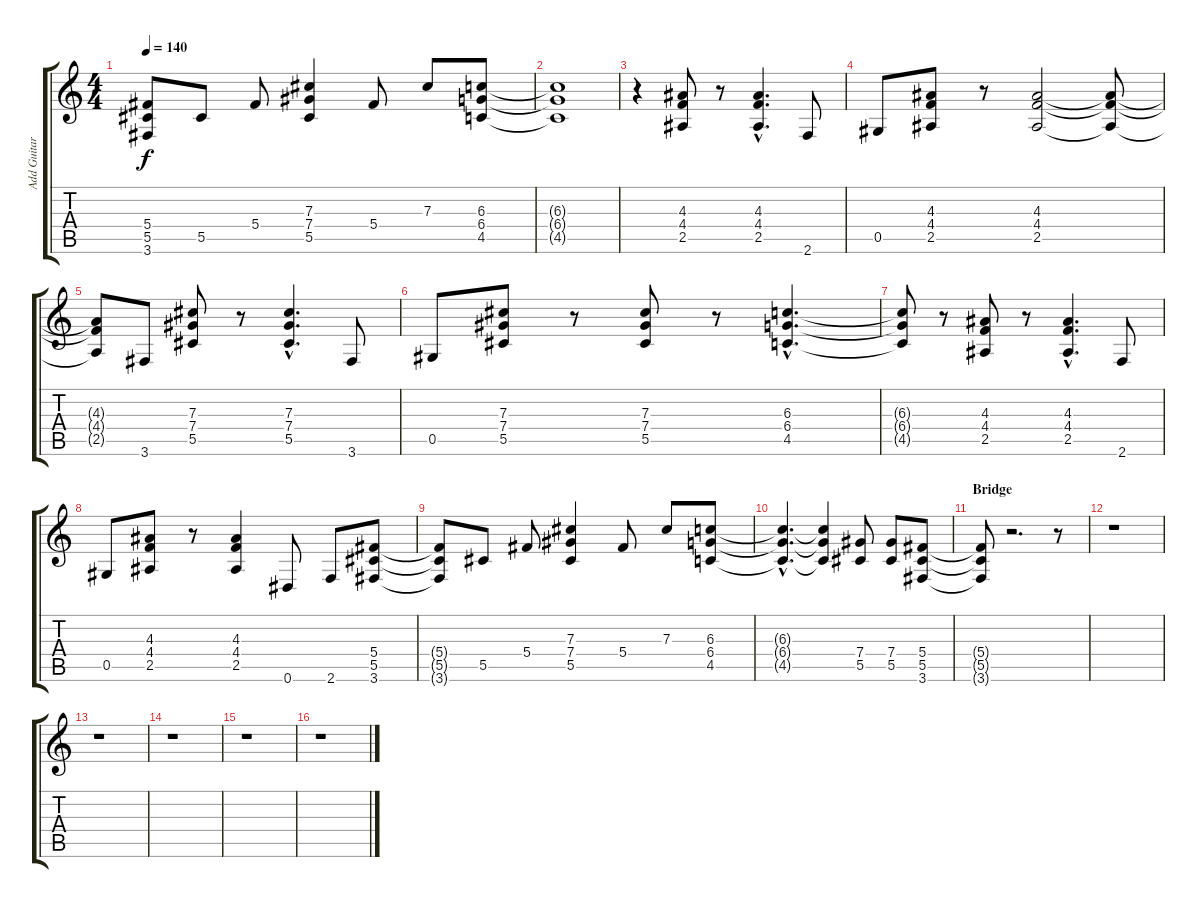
\track ("Add Guitar" "Add Guitar") {instrument electricguitarclean}
\staff {score tabs}
\tuning (Eb4 Bb3 Gb3 Db3 Ab2 Eb2) {hide}
\ts (4 4)
\tempo 140
\clef g2
\ks c
(5.4{t} 5.5{t} 3.6{t}).8{dy f volume 12 instrument distortionguitar} 5.5.8 5.4.8 (7.3 7.4 5.5).4 5.4.8 7.3.8 (6.3 6.4 4.5).8{volume 12 instrument distortionguitar} |
(6.3{t} 6.4{t} 4.5{t}).1 |
r.4{volume 12 instrument distortionguitar} (4.3 4.4 2.5).8 r.8 (4.3{hac} 4.4{hac} 2.5{hac}).4{d} 2.6.8 |
0.5.8{volume 12 instrument distortionguitar} (4.3 4.4 2.5).8 r.8 (4.3 4.4 2.5).2 (4.3{t} 4.4{t} 2.5{t}).8 |
(4.3{t} 4.4{t} 2.5{t}).8{volume 12 instrument distortionguitar} 3.6.8 (7.3 7.4 5.5).8 r.8 (7.3{hac} 7.4{hac} 5.5{hac}).4{d} 3.6.8 |
0.5.8{volume 12 instrument distortionguitar} (7.3 7.4 5.5).8 r.8 (7.3 7.4 5.5).8 r.8 (6.3{hac} 6.4{hac} 4.5{hac}).4{d} |
(6.3{t} 6.4{t} 4.5{t}).8{volume 12 instrument distortionguitar} r.8 (4.3 4.4 2.5).8 r.8 (4.3{hac} 4.4{hac} 2.5{hac}).4{d} 2.6.8 |
0.5.8{volume 12 instrument distortionguitar} (4.3 4.4 2.5).8 r.8 (4.3 4.4 2.5).4 0.6.8 2.6.8 (5.4 5.5 3.6).8 |
(5.4{t} 5.5{t} 3.6{t}).8{volume 12 instrument distortionguitar} 5.5.8 5.4.8 (7.3 7.4 5.5).4 5.4.8 7.3.8 (6.3 6.4 4.5).8{volume 12 instrument distortionguitar} |
(6.3{hac t} 6.4{hac t} 4.5{hac t}).4{d} (6.3{t} 6.4{t} 4.5{t}).4 (7.4 5.5).8{volume 12 instrument distortionguitar} (7.4 5.5).8 (5.4 5.5 3.6).8 |
\section ("" "Bridge")
(5.4{t} 5.5{t} 3.6{t}).8 r.2{d} r.8 |
r.1{instrument electricguitarclean} |
r.1 |
r.1 |
r.1 |
r.1
